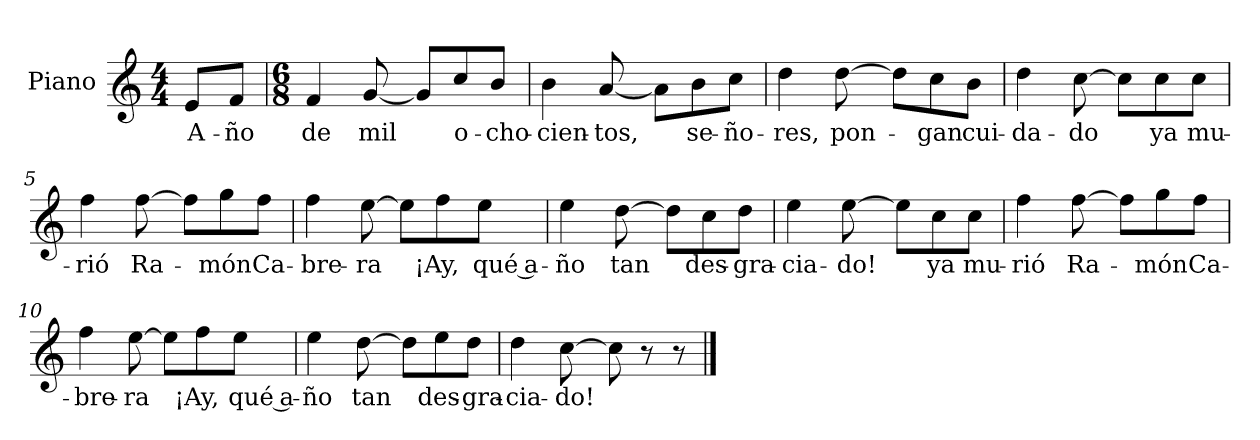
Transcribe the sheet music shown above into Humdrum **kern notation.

**kern	**text
*part1	*part1
*staff1	*staff1
*I"Piano	*
*I'Pno.	*
*clefG2	*
*k[]	*
*M4/4	*
=	=
8e/L	A-
8f/J	-ño
=1	=1
*M6/8	*
4f/	de
[8g/	mil
8g/L]	.
8cc/	o-
8b/J	-cho-
=2	=2
4b\	-cien-
[8a/	-tos,
8a\L]	.
8b\	se-
8cc\J	-ño-
=3	=3
4dd\	-res,
[8dd\	pon-
8dd\L]	.
8cc\	-gan
8b\J	cui-
=4	=4
4dd\	-da-
[8cc\	-do
8cc\L]	.
8cc\	ya
8cc\J	mu-
=5	=5
4ff\	-rió
[8ff\	Ra-
8ff\L]	.
8gg\	-món
8ff\J	Ca-
=6	=6
4ff\	-bre-
[8ee\	-ra
8ee\L]	.
8ff\	¡Ay,
8ee\J	qué a-
=7	=7
4ee\	-ño
[8dd\	tan
8dd\L]	.
8cc\	des-
8dd\J	-gra-
=8	=8
4ee\	-cia-
[8ee\	-do!
8ee\L]	.
8cc\	ya
8cc\J	mu-
=9	=9
4ff\	-rió
[8ff\	Ra-
8ff\L]	.
8gg\	-món
8ff\J	Ca-
=10	=10
4ff\	-bre-
[8ee\	-ra
8ee\L]	.
8ff\	¡Ay,
8ee\J	qué a-
=11	=11
4ee\	-ño
[8dd\	tan
8dd\L]	.
8ee\	des-
8dd\J	-gra-
=12	=12
4dd\	-cia-
[8cc\	-do!
8cc\]	.
8r	.
8r	.
==	==
*-	*-
